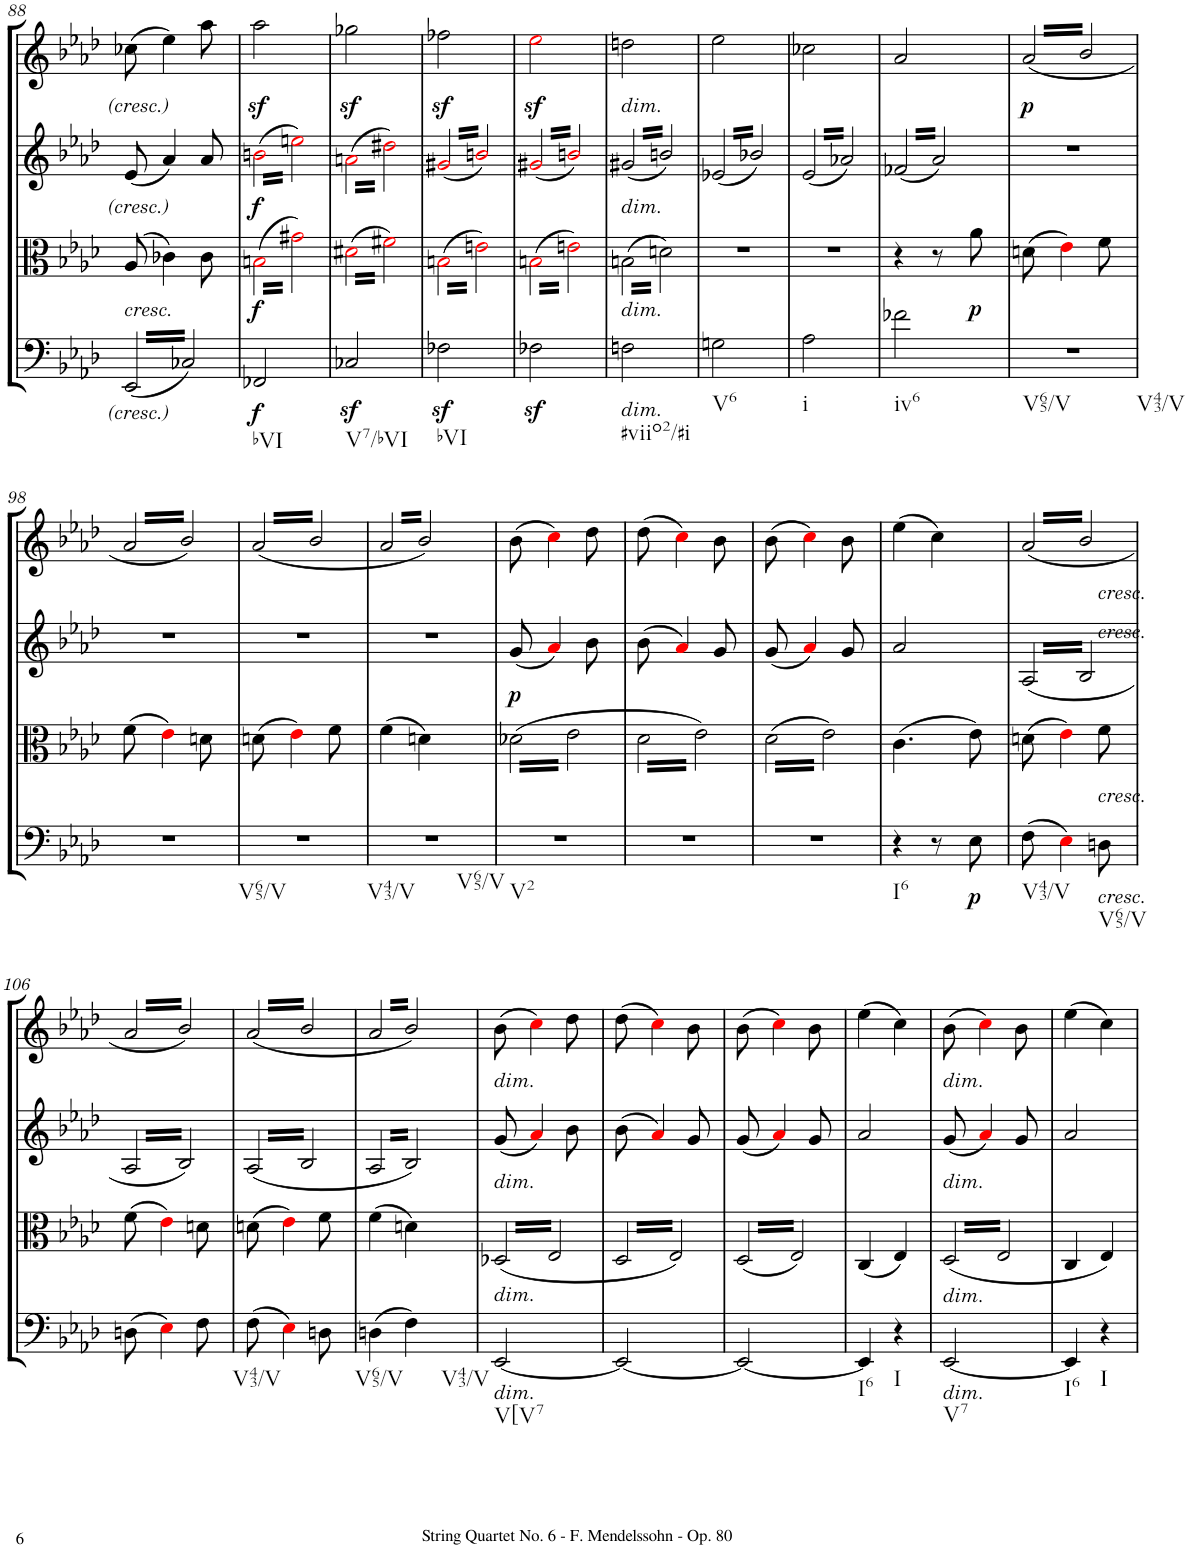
**kern	**dynam	**kern	**dynam	**kern	**dynam	**kern	**dynam
*part4	*part4	*part3	*part3	*part2	*part2	*part1	*part1
*staff4	*staff4	*staff3	*staff3	*staff2	*staff2	*staff1	*staff1
*I"Violoncello	*	*I"Viola	*	*I"Violino II	*	*I"Violino I	*
*I'Vc	*	*I'Vla	*	*I'Vln	*	*I'Vln	*
!!LO:PB:g=z
*clefF4	*	*clefC3	*	*clefG2	*	*clefG2	*
*k[b-e-a-d-]	*	*k[b-e-a-d-]	*	*k[b-e-a-d-]	*	*k[b-e-a-d-]	*
*M2/4	*	*M2/4	*	*M2/4	*	*M2/4	*
=88	=88	=88	=88	=88	=88	=88	=88
!	!	!LO:TX:b:i:t=cresc.	!	!	!	!	!
*tremolo	*	*	*	*	*	*	*
(32EE-/LLL	.	(8A-/	.	(8e-/	.	(8cc-X\	.
32C-X/)	.	.	.	.	.	.	.
32EE-/	.	.	.	.	.	.	.
32C-X/)	.	.	.	.	.	.	.
32EE-/	.	4c-X\)	.	4a-/)	.	4ee-\)	.
32C-X/)	.	.	.	.	.	.	.
32EE-/	.	.	.	.	.	.	.
32C-X/)	.	.	.	.	.	.	.
32EE-/	.	.	.	.	.	.	.
32C-X/)	.	.	.	.	.	.	.
32EE-/	.	.	.	.	.	.	.
32C-X/)	.	.	.	.	.	.	.
32EE-/	.	8c-\	.	8a-/	.	8aa-\	.
32C-X/)	.	.	.	.	.	.	.
32EE-/	.	.	.	.	.	.	.
32C-X/)JJJ	.	.	.	.	.	.	.
*Xtremolo	*	*	*	*	*	*	*
=89	=89	=89	=89	=89	=89	=89	=89
!	!LO:DY:b	!	!LO:DY:b	!	!LO:DY:b	!	!
*	*	*tremolo	*	*	*	*	*
*	*	*	*	*tremolo	*	*	*
2FF-X/	f	(32Bni\LLL	f	(32bni\LLL	f	2aa-z<\	.
.	.	32g#Xi\)	.	32eeni\)	.	.	.
.	.	32Bni\	.	32bni\	.	.	.
.	.	32g#Xi\)	.	32eeni\)	.	.	.
.	.	32Bni\	.	32bni\	.	.	.
.	.	32g#Xi\)	.	32eeni\)	.	.	.
.	.	32Bni\	.	32bni\	.	.	.
.	.	32g#Xi\)	.	32eeni\)	.	.	.
.	.	32Bni\	.	32bni\	.	.	.
.	.	32g#Xi\)	.	32eeni\)	.	.	.
.	.	32Bni\	.	32bni\	.	.	.
.	.	32g#Xi\)	.	32eeni\)	.	.	.
.	.	32Bni\	.	32bni\	.	.	.
.	.	32g#Xi\)	.	32eeni\)	.	.	.
.	.	32Bni\	.	32bni\	.	.	.
.	.	32g#Xi\)JJJ	.	32eeni\)JJJ	.	.	.
=90	=90	=90	=90	=90	=90	=90	=90
2C-Xz</	.	(32d#Xi\LLL	.	(32ani\LLL	.	2gg-Xz<\	.
.	.	32f#Xi\)	.	32dd#Xi\)	.	.	.
.	.	32d#Xi\	.	32ani\	.	.	.
.	.	32f#Xi\)	.	32dd#Xi\)	.	.	.
.	.	32d#Xi\	.	32ani\	.	.	.
.	.	32f#Xi\)	.	32dd#Xi\)	.	.	.
.	.	32d#Xi\	.	32ani\	.	.	.
.	.	32f#Xi\)	.	32dd#Xi\)	.	.	.
.	.	32d#Xi\	.	32ani\	.	.	.
.	.	32f#Xi\)	.	32dd#Xi\)	.	.	.
.	.	32d#Xi\	.	32ani\	.	.	.
.	.	32f#Xi\)	.	32dd#Xi\)	.	.	.
.	.	32d#Xi\	.	32ani\	.	.	.
.	.	32f#Xi\)	.	32dd#Xi\)	.	.	.
.	.	32d#Xi\	.	32ani\	.	.	.
.	.	32f#Xi\)JJJ	.	32dd#Xi\)JJJ	.	.	.
=91	=91	=91	=91	=91	=91	=91	=91
2F-Xz<\	.	(32Bni\LLL	.	(32g#Xi/LLL	.	2ff-Xz<\	.
.	.	32eni\)	.	32bni/)	.	.	.
.	.	32Bni\	.	32g#Xi/	.	.	.
.	.	32eni\)	.	32bni/)	.	.	.
.	.	32Bni\	.	32g#Xi/	.	.	.
.	.	32eni\)	.	32bni/)	.	.	.
.	.	32Bni\	.	32g#Xi/	.	.	.
.	.	32eni\)	.	32bni/)	.	.	.
.	.	32Bni\	.	32g#Xi/	.	.	.
.	.	32eni\)	.	32bni/)	.	.	.
.	.	32Bni\	.	32g#Xi/	.	.	.
.	.	32eni\)	.	32bni/)	.	.	.
.	.	32Bni\	.	32g#Xi/	.	.	.
.	.	32eni\)	.	32bni/)	.	.	.
.	.	32Bni\	.	32g#Xi/	.	.	.
.	.	32eni\)JJJ	.	32bni/)JJJ	.	.	.
=92	=92	=92	=92	=92	=92	=92	=92
2F-Xz<\	.	(32Bni\LLL	.	(32g#Xi/LLL	.	2ee-z<i\	.
.	.	32eni\)	.	32bni/)	.	.	.
.	.	32Bni\	.	32g#Xi/	.	.	.
.	.	32eni\)	.	32bni/)	.	.	.
.	.	32Bni\	.	32g#Xi/	.	.	.
.	.	32eni\)	.	32bni/)	.	.	.
.	.	32Bni\	.	32g#Xi/	.	.	.
.	.	32eni\)	.	32bni/)	.	.	.
.	.	32Bni\	.	32g#Xi/	.	.	.
.	.	32eni\)	.	32bni/)	.	.	.
.	.	32Bni\	.	32g#Xi/	.	.	.
.	.	32eni\)	.	32bni/)	.	.	.
.	.	32Bni\	.	32g#Xi/	.	.	.
.	.	32eni\)	.	32bni/)	.	.	.
.	.	32Bni\	.	32g#Xi/	.	.	.
.	.	32eni\)JJJ	.	32bni/)JJJ	.	.	.
=93	=93	=93	=93	=93	=93	=93	=93
!	!	!	!	!	!	!LO:TX:b:i:t=dim.	!
!	!	!	!	!LO:TX:b:i:t=dim.	!	!	!
!	!	!LO:TX:b:i:t=dim.	!	!	!	!	!
!LO:TX:b:i:t=dim.	!	!	!	!	!	!	!
2Fn\	.	(32Bn\LLL	.	(32g#X/LLL	.	2ddn\	.
.	.	32dn\)	.	32bn/)	.	.	.
.	.	32Bn\	.	32g#X/	.	.	.
.	.	32dn\)	.	32bn/)	.	.	.
.	.	32Bn\	.	32g#X/	.	.	.
.	.	32dn\)	.	32bn/)	.	.	.
.	.	32Bn\	.	32g#X/	.	.	.
.	.	32dn\)	.	32bn/)	.	.	.
.	.	32Bn\	.	32g#X/	.	.	.
.	.	32dn\)	.	32bn/)	.	.	.
.	.	32Bn\	.	32g#X/	.	.	.
.	.	32dn\)	.	32bn/)	.	.	.
.	.	32Bn\	.	32g#X/	.	.	.
.	.	32dn\)	.	32bn/)	.	.	.
.	.	32Bn\	.	32g#X/	.	.	.
.	.	32dn\)JJJ	.	32bn/)JJJ	.	.	.
*	*	*Xtremolo	*	*	*	*	*
=94	=94	=94	=94	=94	=94	=94	=94
2Gn\	.	2r	.	(32e-X/LLL	.	2ee-\	.
.	.	.	.	32b-X/)	.	.	.
.	.	.	.	32e-X/	.	.	.
.	.	.	.	32b-X/)	.	.	.
.	.	.	.	32e-X/	.	.	.
.	.	.	.	32b-X/)	.	.	.
.	.	.	.	32e-X/	.	.	.
.	.	.	.	32b-X/)	.	.	.
.	.	.	.	32e-X/	.	.	.
.	.	.	.	32b-X/)	.	.	.
.	.	.	.	32e-X/	.	.	.
.	.	.	.	32b-X/)	.	.	.
.	.	.	.	32e-X/	.	.	.
.	.	.	.	32b-X/)	.	.	.
.	.	.	.	32e-X/	.	.	.
.	.	.	.	32b-X/)JJJ	.	.	.
=95	=95	=95	=95	=95	=95	=95	=95
2A-\	.	2r	.	(32e-/LLL	.	2cc-X\	.
.	.	.	.	32a-X/)	.	.	.
.	.	.	.	32e-/	.	.	.
.	.	.	.	32a-X/)	.	.	.
.	.	.	.	32e-/	.	.	.
.	.	.	.	32a-X/)	.	.	.
.	.	.	.	32e-/	.	.	.
.	.	.	.	32a-X/)	.	.	.
.	.	.	.	32e-/	.	.	.
.	.	.	.	32a-X/)	.	.	.
.	.	.	.	32e-/	.	.	.
.	.	.	.	32a-X/)	.	.	.
.	.	.	.	32e-/	.	.	.
.	.	.	.	32a-X/)	.	.	.
.	.	.	.	32e-/	.	.	.
.	.	.	.	32a-X/)JJJ	.	.	.
=96	=96	=96	=96	=96	=96	=96	=96
2f-X\	.	4r	.	(32f-X/LLL	.	2a-/	.
.	.	.	.	32a-/)	.	.	.
.	.	.	.	32f-X/	.	.	.
.	.	.	.	32a-/)	.	.	.
.	.	.	.	32f-X/	.	.	.
.	.	.	.	32a-/)	.	.	.
.	.	.	.	32f-X/	.	.	.
.	.	.	.	32a-/)	.	.	.
.	.	8r	.	32f-X/	.	.	.
.	.	.	.	32a-/)	.	.	.
.	.	.	.	32f-X/	.	.	.
.	.	.	.	32a-/)	.	.	.
!	!	!	!LO:DY:b	!	!	!	!
.	.	8a-\	p	32f-X/	.	.	.
.	.	.	.	32a-/)	.	.	.
.	.	.	.	32f-X/	.	.	.
.	.	.	.	32a-/)JJJ	.	.	.
*	*	*	*	*Xtremolo	*	*	*
=97	=97	=97	=97	=97	=97	=97	=97
!	!	!	!	!	!	!	!LO:DY:b
*	*	*	*	*	*	*tremolo	*
2r	.	(8dn\	.	2r	.	(<32a-/LLL	p
.	.	.	.	.	.	32b-/	.
.	.	.	.	.	.	32a-/	.
.	.	.	.	.	.	32b-/	.
.	.	4e-i\)	.	.	.	32a-/	.
.	.	.	.	.	.	32b-/	.
.	.	.	.	.	.	32a-/	.
.	.	.	.	.	.	32b-/	.
.	.	.	.	.	.	32a-/	.
.	.	.	.	.	.	32b-/	.
.	.	.	.	.	.	32a-/	.
.	.	.	.	.	.	32b-/	.
.	.	8f\	.	.	.	32a-/	.
.	.	.	.	.	.	32b-/	.
.	.	.	.	.	.	32a-/	.
.	.	.	.	.	.	32b-/JJJ	.
!!LO:LB:g=z
=98	=98	=98	=98	=98	=98	=98	=98
2r	.	(8f\	.	2r	.	32a-/LLL	.
.	.	.	.	.	.	32b-/)	.
.	.	.	.	.	.	32a-/	.
.	.	.	.	.	.	32b-/)	.
.	.	4e-i\)	.	.	.	32a-/	.
.	.	.	.	.	.	32b-/)	.
.	.	.	.	.	.	32a-/	.
.	.	.	.	.	.	32b-/)	.
.	.	.	.	.	.	32a-/	.
.	.	.	.	.	.	32b-/)	.
.	.	.	.	.	.	32a-/	.
.	.	.	.	.	.	32b-/)	.
.	.	8dn\	.	.	.	32a-/	.
.	.	.	.	.	.	32b-/)	.
.	.	.	.	.	.	32a-/	.
.	.	.	.	.	.	32b-/)JJJ	.
=99	=99	=99	=99	=99	=99	=99	=99
2r	.	(8dn\	.	2r	.	(<32a-/LLL	.
.	.	.	.	.	.	32b-/	.
.	.	.	.	.	.	32a-/	.
.	.	.	.	.	.	32b-/	.
.	.	4e-i\)	.	.	.	32a-/	.
.	.	.	.	.	.	32b-/	.
.	.	.	.	.	.	32a-/	.
.	.	.	.	.	.	32b-/	.
.	.	.	.	.	.	32a-/	.
.	.	.	.	.	.	32b-/	.
.	.	.	.	.	.	32a-/	.
.	.	.	.	.	.	32b-/	.
.	.	8f\	.	.	.	32a-/	.
.	.	.	.	.	.	32b-/	.
.	.	.	.	.	.	32a-/	.
.	.	.	.	.	.	32b-/JJJ	.
=100	=100	=100	=100	=100	=100	=100	=100
2r	.	(4f\	.	2r	.	32a-/LLL	.
.	.	.	.	.	.	32b-/)	.
.	.	.	.	.	.	32a-/	.
.	.	.	.	.	.	32b-/)	.
.	.	.	.	.	.	32a-/	.
.	.	.	.	.	.	32b-/)	.
.	.	.	.	.	.	32a-/	.
.	.	.	.	.	.	32b-/)	.
.	.	4dn\)	.	.	.	32a-/	.
.	.	.	.	.	.	32b-/)	.
.	.	.	.	.	.	32a-/	.
.	.	.	.	.	.	32b-/)	.
.	.	.	.	.	.	32a-/	.
.	.	.	.	.	.	32b-/)	.
.	.	.	.	.	.	32a-/	.
.	.	.	.	.	.	32b-/)JJJ	.
*	*	*	*	*	*	*Xtremolo	*
=101	=101	=101	=101	=101	=101	=101	=101
!	!	!	!	!	!LO:DY:b	!	!
*	*	*tremolo	*	*	*	*	*
2r	.	(32d-X\LLL	.	(8g/	p	(8b-\	.
.	.	32e-\	.	.	.	.	.
.	.	32d-X\	.	.	.	.	.
.	.	32e-\	.	.	.	.	.
.	.	32d-X\	.	4a-i/)	.	4cci\)	.
.	.	32e-\	.	.	.	.	.
.	.	32d-X\	.	.	.	.	.
.	.	32e-\	.	.	.	.	.
.	.	32d-X\	.	.	.	.	.
.	.	32e-\	.	.	.	.	.
.	.	32d-X\	.	.	.	.	.
.	.	32e-\	.	.	.	.	.
.	.	32d-X\	.	8b-\	.	8dd-\	.
.	.	32e-\	.	.	.	.	.
.	.	32d-X\	.	.	.	.	.
.	.	32e-\JJJ	.	.	.	.	.
=102	=102	=102	=102	=102	=102	=102	=102
2r	.	32d-\LLL	.	(8b-\	.	(8dd-\	.
.	.	32e-\)	.	.	.	.	.
.	.	32d-\	.	.	.	.	.
.	.	32e-\)	.	.	.	.	.
.	.	32d-\	.	4a-i/)	.	4cci\)	.
.	.	32e-\)	.	.	.	.	.
.	.	32d-\	.	.	.	.	.
.	.	32e-\)	.	.	.	.	.
.	.	32d-\	.	.	.	.	.
.	.	32e-\)	.	.	.	.	.
.	.	32d-\	.	.	.	.	.
.	.	32e-\)	.	.	.	.	.
.	.	32d-\	.	8g/	.	8b-\	.
.	.	32e-\)	.	.	.	.	.
.	.	32d-\	.	.	.	.	.
.	.	32e-\)JJJ	.	.	.	.	.
=103	=103	=103	=103	=103	=103	=103	=103
2r	.	(32d-\LLL	.	(8g/	.	(8b-\	.
.	.	32e-\)	.	.	.	.	.
.	.	32d-\	.	.	.	.	.
.	.	32e-\)	.	.	.	.	.
.	.	32d-\	.	4a-i/)	.	4cci\)	.
.	.	32e-\)	.	.	.	.	.
.	.	32d-\	.	.	.	.	.
.	.	32e-\)	.	.	.	.	.
.	.	32d-\	.	.	.	.	.
.	.	32e-\)	.	.	.	.	.
.	.	32d-\	.	.	.	.	.
.	.	32e-\)	.	.	.	.	.
.	.	32d-\	.	8g/	.	8b-\	.
.	.	32e-\)	.	.	.	.	.
.	.	32d-\	.	.	.	.	.
.	.	32e-\)JJJ	.	.	.	.	.
*	*	*Xtremolo	*	*	*	*	*
=104	=104	=104	=104	=104	=104	=104	=104
4r	.	(4.c\	.	2a-/	.	(4ee-\	.
.	.	.	.	.	.	.	.
.	.	.	.	.	.	.	.
.	.	.	.	.	.	.	.
.	.	.	.	.	.	.	.
.	.	.	.	.	.	.	.
.	.	.	.	.	.	.	.
.	.	.	.	.	.	.	.
8r	.	.	.	.	.	4cc\)	.
!	!LO:DY:b	!	!	!	!	!	!
8E-\	p	8e-\)	.	.	.	.	.
=105	=105	=105	=105	=105	=105	=105	=105
*	*	*	*	*^	*	*^	*
*	*	*	*	*tremolo	*	*	*	*	*
*	*	*	*	*	*	*	*tremolo	*	*
(8F\	.	(8dn\	.	(<32A-/LLL	8ryy	.	(<32a-/LLL	8ryy	.
.	.	.	.	32B-/	.	.	32b-/	.	.
.	.	.	.	32A-/	.	.	32a-/	.	.
.	.	.	.	32B-/	.	.	32b-/	.	.
4E-i\)	.	4e-i\)	.	32A-/	4ryy	.	32a-/	4ryy	.
.	.	.	.	32B-/	.	.	32b-/	.	.
.	.	.	.	32A-/	.	.	32a-/	.	.
.	.	.	.	32B-/	.	.	32b-/	.	.
.	.	.	.	32A-/	.	.	32a-/	.	.
.	.	.	.	32B-/	.	.	32b-/	.	.
.	.	.	.	32A-/	.	.	32a-/	.	.
.	.	.	.	32B-/	.	.	32b-/	.	.
!	!	!	!	!	!	!	!	!LO:TX:b:i:t=cresc.	!
!	!	!	!	!	!LO:TX:b:i:t=cresc.	!	!	!	!
!	!	!LO:TX:b:i:t=cresc.	!	!	!	!	!	!	!
!LO:TX:b:i:t=cresc.	!	!	!	!	!	!	!	!	!
8Dn\	.	8f\	.	32A-/	8ryy	.	32a-/	8ryy	.
.	.	.	.	32B-/	.	.	32b-/	.	.
.	.	.	.	32A-/	.	.	32a-/	.	.
.	.	.	.	32B-/JJJ	.	.	32b-/JJJ	.	.
*	*	*	*	*v	*v	*	*	*	*
*	*	*	*	*	*	*v	*v	*
!!LO:LB:g=z
=106	=106	=106	=106	=106	=106	=106	=106
(8Dn\	.	(8f\	.	32A-/LLL	.	32a-/LLL	.
.	.	.	.	32B-/)	.	32b-/)	.
.	.	.	.	32A-/	.	32a-/	.
.	.	.	.	32B-/)	.	32b-/)	.
4E-i\)	.	4e-i\)	.	32A-/	.	32a-/	.
.	.	.	.	32B-/)	.	32b-/)	.
.	.	.	.	32A-/	.	32a-/	.
.	.	.	.	32B-/)	.	32b-/)	.
.	.	.	.	32A-/	.	32a-/	.
.	.	.	.	32B-/)	.	32b-/)	.
.	.	.	.	32A-/	.	32a-/	.
.	.	.	.	32B-/)	.	32b-/)	.
8F\	.	8dn\	.	32A-/	.	32a-/	.
.	.	.	.	32B-/)	.	32b-/)	.
.	.	.	.	32A-/	.	32a-/	.
.	.	.	.	32B-/)JJJ	.	32b-/)JJJ	.
=107	=107	=107	=107	=107	=107	=107	=107
(8F\	.	(8dn\	.	(<32A-/LLL	.	(<32a-/LLL	.
.	.	.	.	32B-/	.	32b-/	.
.	.	.	.	32A-/	.	32a-/	.
.	.	.	.	32B-/	.	32b-/	.
4E-i\)	.	4e-i\)	.	32A-/	.	32a-/	.
.	.	.	.	32B-/	.	32b-/	.
.	.	.	.	32A-/	.	32a-/	.
.	.	.	.	32B-/	.	32b-/	.
.	.	.	.	32A-/	.	32a-/	.
.	.	.	.	32B-/	.	32b-/	.
.	.	.	.	32A-/	.	32a-/	.
.	.	.	.	32B-/	.	32b-/	.
8Dn\	.	8f\	.	32A-/	.	32a-/	.
.	.	.	.	32B-/	.	32b-/	.
.	.	.	.	32A-/	.	32a-/	.
.	.	.	.	32B-/JJJ	.	32b-/JJJ	.
=108	=108	=108	=108	=108	=108	=108	=108
(4Dn\	.	(4f\	.	32A-/LLL	.	32a-/LLL	.
.	.	.	.	32B-/)	.	32b-/)	.
.	.	.	.	32A-/	.	32a-/	.
.	.	.	.	32B-/)	.	32b-/)	.
.	.	.	.	32A-/	.	32a-/	.
.	.	.	.	32B-/)	.	32b-/)	.
.	.	.	.	32A-/	.	32a-/	.
.	.	.	.	32B-/)	.	32b-/)	.
4F\)	.	4dn\)	.	32A-/	.	32a-/	.
.	.	.	.	32B-/)	.	32b-/)	.
.	.	.	.	32A-/	.	32a-/	.
.	.	.	.	32B-/)	.	32b-/)	.
.	.	.	.	32A-/	.	32a-/	.
.	.	.	.	32B-/)	.	32b-/)	.
.	.	.	.	32A-/	.	32a-/	.
.	.	.	.	32B-/)JJJ	.	32b-/)JJJ	.
*	*	*	*	*	*	*Xtremolo	*
*	*	*	*	*Xtremolo	*	*	*
=109	=109	=109	=109	=109	=109	=109	=109
!	!	!	!	!	!	!LO:TX:b:i:t=dim.	!
!	!	!	!	!LO:TX:b:i:t=dim.	!	!	!
!	!	!LO:TX:b:i:t=dim.	!	!	!	!	!
!LO:TX:b:i:t=dim.	!	!	!	!	!	!	!
*	*	*tremolo	*	*	*	*	*
[2EE-/	.	(<32D-X/LLL	.	(8g/	.	(8b-\	.
.	.	32E-/	.	.	.	.	.
.	.	32D-X/	.	.	.	.	.
.	.	32E-/	.	.	.	.	.
.	.	32D-X/	.	4a-i/)	.	4cci\)	.
.	.	32E-/	.	.	.	.	.
.	.	32D-X/	.	.	.	.	.
.	.	32E-/	.	.	.	.	.
.	.	32D-X/	.	.	.	.	.
.	.	32E-/	.	.	.	.	.
.	.	32D-X/	.	.	.	.	.
.	.	32E-/	.	.	.	.	.
.	.	32D-X/	.	8b-\	.	8dd-\	.
.	.	32E-/	.	.	.	.	.
.	.	32D-X/	.	.	.	.	.
.	.	32E-/JJJ	.	.	.	.	.
=110	=110	=110	=110	=110	=110	=110	=110
2EE-/_	.	32D-/LLL	.	(8b-\	.	(8dd-\	.
.	.	32E-/)	.	.	.	.	.
.	.	32D-/	.	.	.	.	.
.	.	32E-/)	.	.	.	.	.
.	.	32D-/	.	4a-i/)	.	4cci\)	.
.	.	32E-/)	.	.	.	.	.
.	.	32D-/	.	.	.	.	.
.	.	32E-/)	.	.	.	.	.
.	.	32D-/	.	.	.	.	.
.	.	32E-/)	.	.	.	.	.
.	.	32D-/	.	.	.	.	.
.	.	32E-/)	.	.	.	.	.
.	.	32D-/	.	8g/	.	8b-\	.
.	.	32E-/)	.	.	.	.	.
.	.	32D-/	.	.	.	.	.
.	.	32E-/)JJJ	.	.	.	.	.
=111	=111	=111	=111	=111	=111	=111	=111
2EE-/_	.	(32D-/LLL	.	(8g/	.	(8b-\	.
.	.	32E-/)	.	.	.	.	.
.	.	32D-/	.	.	.	.	.
.	.	32E-/)	.	.	.	.	.
.	.	32D-/	.	4a-i/)	.	4cci\)	.
.	.	32E-/)	.	.	.	.	.
.	.	32D-/	.	.	.	.	.
.	.	32E-/)	.	.	.	.	.
.	.	32D-/	.	.	.	.	.
.	.	32E-/)	.	.	.	.	.
.	.	32D-/	.	.	.	.	.
.	.	32E-/)	.	.	.	.	.
.	.	32D-/	.	8g/	.	8b-\	.
.	.	32E-/)	.	.	.	.	.
.	.	32D-/	.	.	.	.	.
.	.	32E-/)JJJ	.	.	.	.	.
*	*	*Xtremolo	*	*	*	*	*
=112	=112	=112	=112	=112	=112	=112	=112
4EE-/]	.	(4C/	.	2a-/	.	(4ee-\	.
.	.	.	.	.	.	.	.
.	.	.	.	.	.	.	.
.	.	.	.	.	.	.	.
.	.	.	.	.	.	.	.
.	.	.	.	.	.	.	.
.	.	.	.	.	.	.	.
.	.	.	.	.	.	.	.
4r	.	4E-/)	.	.	.	4cc\)	.
=113	=113	=113	=113	=113	=113	=113	=113
!	!	!	!	!	!	!LO:TX:b:i:t=dim.	!
!	!	!	!	!LO:TX:b:i:t=dim.	!	!	!
!	!	!LO:TX:b:i:t=dim.	!	!	!	!	!
!LO:TX:b:i:t=dim.	!	!	!	!	!	!	!
*	*	*tremolo	*	*	*	*	*
[2EE-/	.	(<32D-/LLL	.	(8g/	.	(8b-\	.
.	.	32E-/	.	.	.	.	.
.	.	32D-/	.	.	.	.	.
.	.	32E-/	.	.	.	.	.
.	.	32D-/	.	4a-i/)	.	4cci\)	.
.	.	32E-/	.	.	.	.	.
.	.	32D-/	.	.	.	.	.
.	.	32E-/	.	.	.	.	.
.	.	32D-/	.	.	.	.	.
.	.	32E-/	.	.	.	.	.
.	.	32D-/	.	.	.	.	.
.	.	32E-/	.	.	.	.	.
.	.	32D-/	.	8g/	.	8b-\	.
.	.	32E-/	.	.	.	.	.
.	.	32D-/	.	.	.	.	.
.	.	32E-/JJJ	.	.	.	.	.
*	*	*Xtremolo	*	*	*	*	*
=114	=114	=114	=114	=114	=114	=114	=114
4EE-/]	.	4C/	.	2a-/	.	(4ee-\	.
.	.	.	.	.	.	.	.
.	.	.	.	.	.	.	.
.	.	.	.	.	.	.	.
.	.	.	.	.	.	.	.
.	.	.	.	.	.	.	.
.	.	.	.	.	.	.	.
.	.	.	.	.	.	.	.
4r	.	4E-/)	.	.	.	4cc\)	.
=	=	=	=	=	=	=	=
*-	*-	*-	*-	*-	*-	*-	*-
